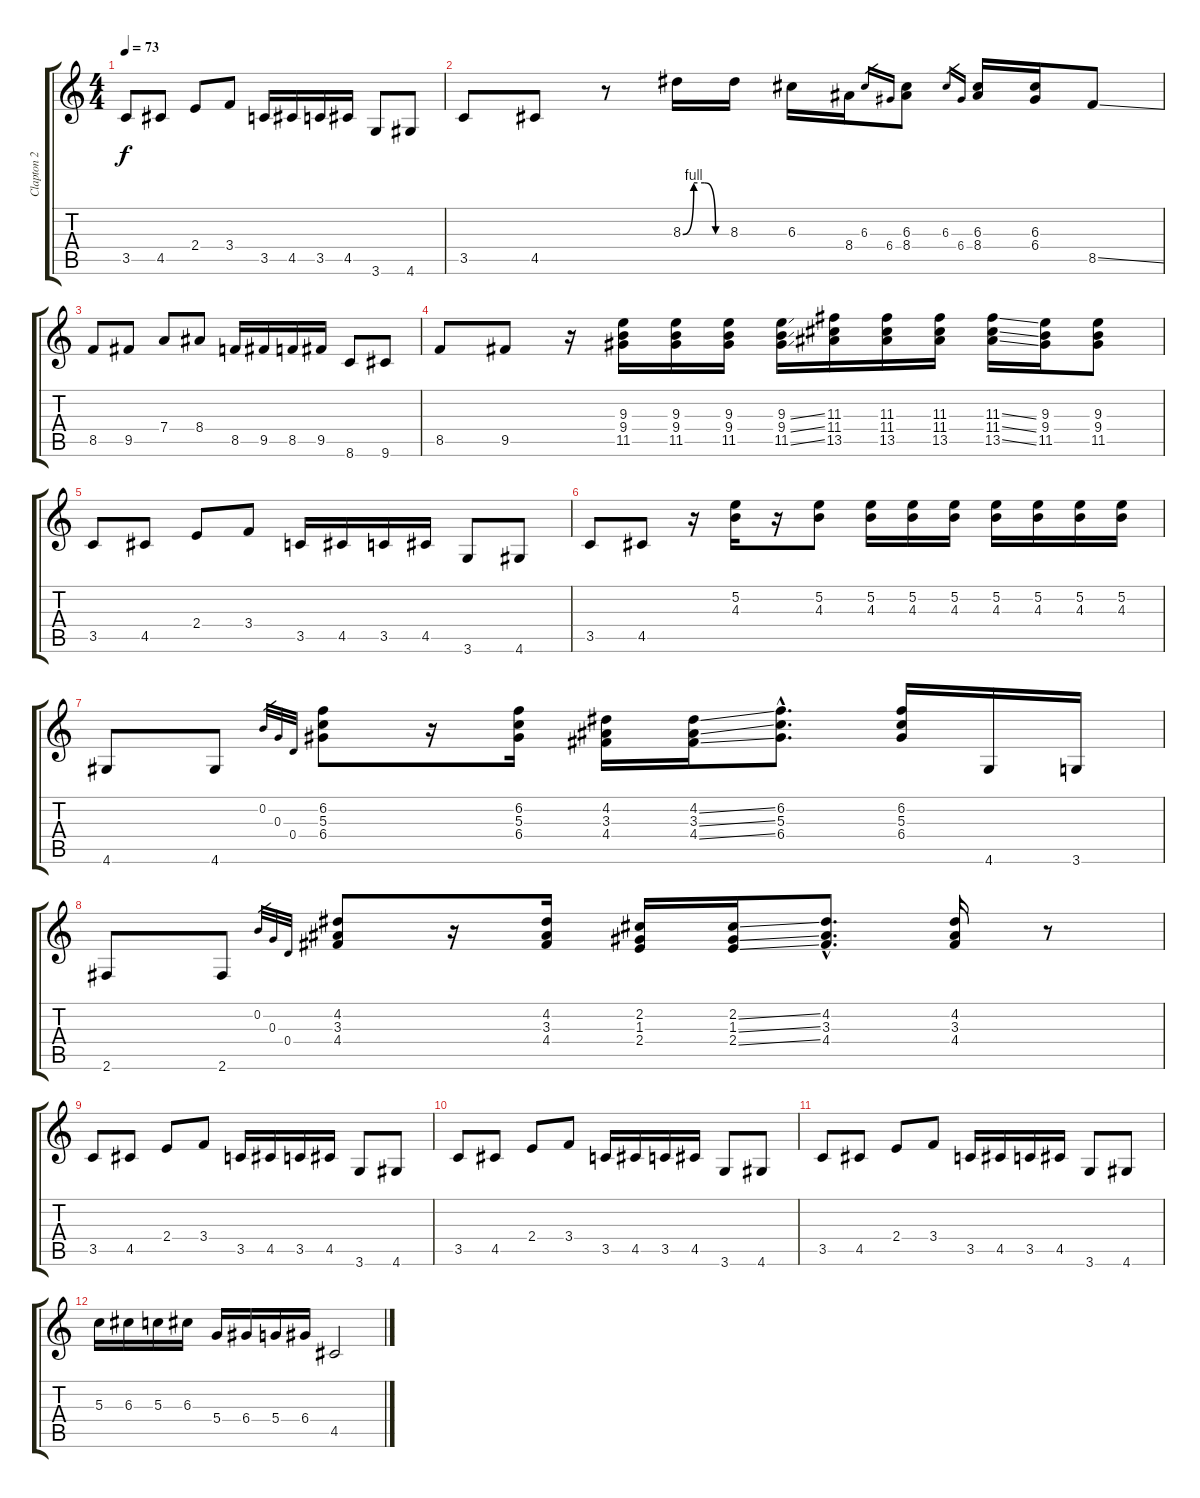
\track ("Clapton 2" "Clapton 2") {instrument overdrivenguitar}
\staff {score tabs}
\tuning (E4 B3 G3 D3 A2 E2) {hide}
\ts (4 4)
\tempo 73
\clef g2
\ks c
3.5.8{dy f} 4.5.8 2.4.8 3.4.8 3.5.16 4.5.16 3.5.16 4.5.16 3.6.8 4.6.8 |
3.5.8 4.5.8 r.8 8.3{be (custom 0 0 15 4 30 4 45 0 60 0)}.16 8.3.16 6.3.16 8.4.16 6.3.16{gr} 6.4.16{gr} (6.3 8.4).8 6.3.16{gr} 6.4.16{gr} (6.3 8.4).16 (6.3 6.4).16 8.5{ss}.8 |
8.5.8 9.5.8 7.4.8 8.4.8 8.5.16 9.5.16 8.5.16 9.5.16 8.6.8 9.6.8 |
8.5.8 9.5.8 r.16 (9.3 9.4 11.5).16 (9.3 9.4 11.5).16 (9.3 9.4 11.5).16 (9.3{ss} 9.4{ss} 11.5{ss}).16 (11.3 11.4 13.5).16 (11.3 11.4 13.5).16 (11.3 11.4 13.5).16 (11.3{ss} 11.4{ss} 13.5{ss}).16 (9.3 9.4 11.5).16 (9.3 9.4 11.5).8 |
3.5.8 4.5.8 2.4.8 3.4.8 3.5.16 4.5.16 3.5.16 4.5.16 3.6.8 4.6.8 |
3.5.8 4.5.8 r.16 (5.2 4.3).16 r.16 (5.2 4.3).8 (5.2 4.3).16 (5.2 4.3).16 (5.2 4.3).16 (5.2 4.3).16 (5.2 4.3).16 (5.2 4.3).16 (5.2 4.3).16 |
4.6.8 4.6.8 0.2.32{gr} 0.3.32{gr} 0.4.32{gr} (6.2 5.3 6.4).8 r.16 (6.2 5.3 6.4).16 (4.2 3.3 4.4).16 (4.2{ss} 3.3{ss} 4.4{ss}).16 (6.2{hac} 5.3{hac} 6.4{hac}).8{d} (6.2 5.3 6.4).16 4.6.16 3.6.16 |
2.6.8 2.6.8 0.2.32{gr} 0.3.32{gr} 0.4.32{gr} (4.2 3.3 4.4).8 r.16 (4.2 3.3 4.4).16 (2.2 1.3 2.4).16 (2.2{ss} 1.3{ss} 2.4{ss}).16 (4.2{hac} 3.3{hac} 4.4{hac}).8{d} (4.2 3.3 4.4).16 r.8 |
3.5.8 4.5.8 2.4.8 3.4.8 3.5.16 4.5.16 3.5.16 4.5.16 3.6.8 4.6.8 |
3.5.8 4.5.8 2.4.8 3.4.8 3.5.16 4.5.16 3.5.16 4.5.16 3.6.8 4.6.8 |
3.5.8{volume 0} 4.5.8 2.4.8 3.4.8 3.5.16 4.5.16 3.5.16 4.5.16 3.6.8 4.6.8 |
5.3.16 6.3.16 5.3.16 6.3.16 5.4.16 6.4.16 5.4.16 6.4.16 4.5.2
